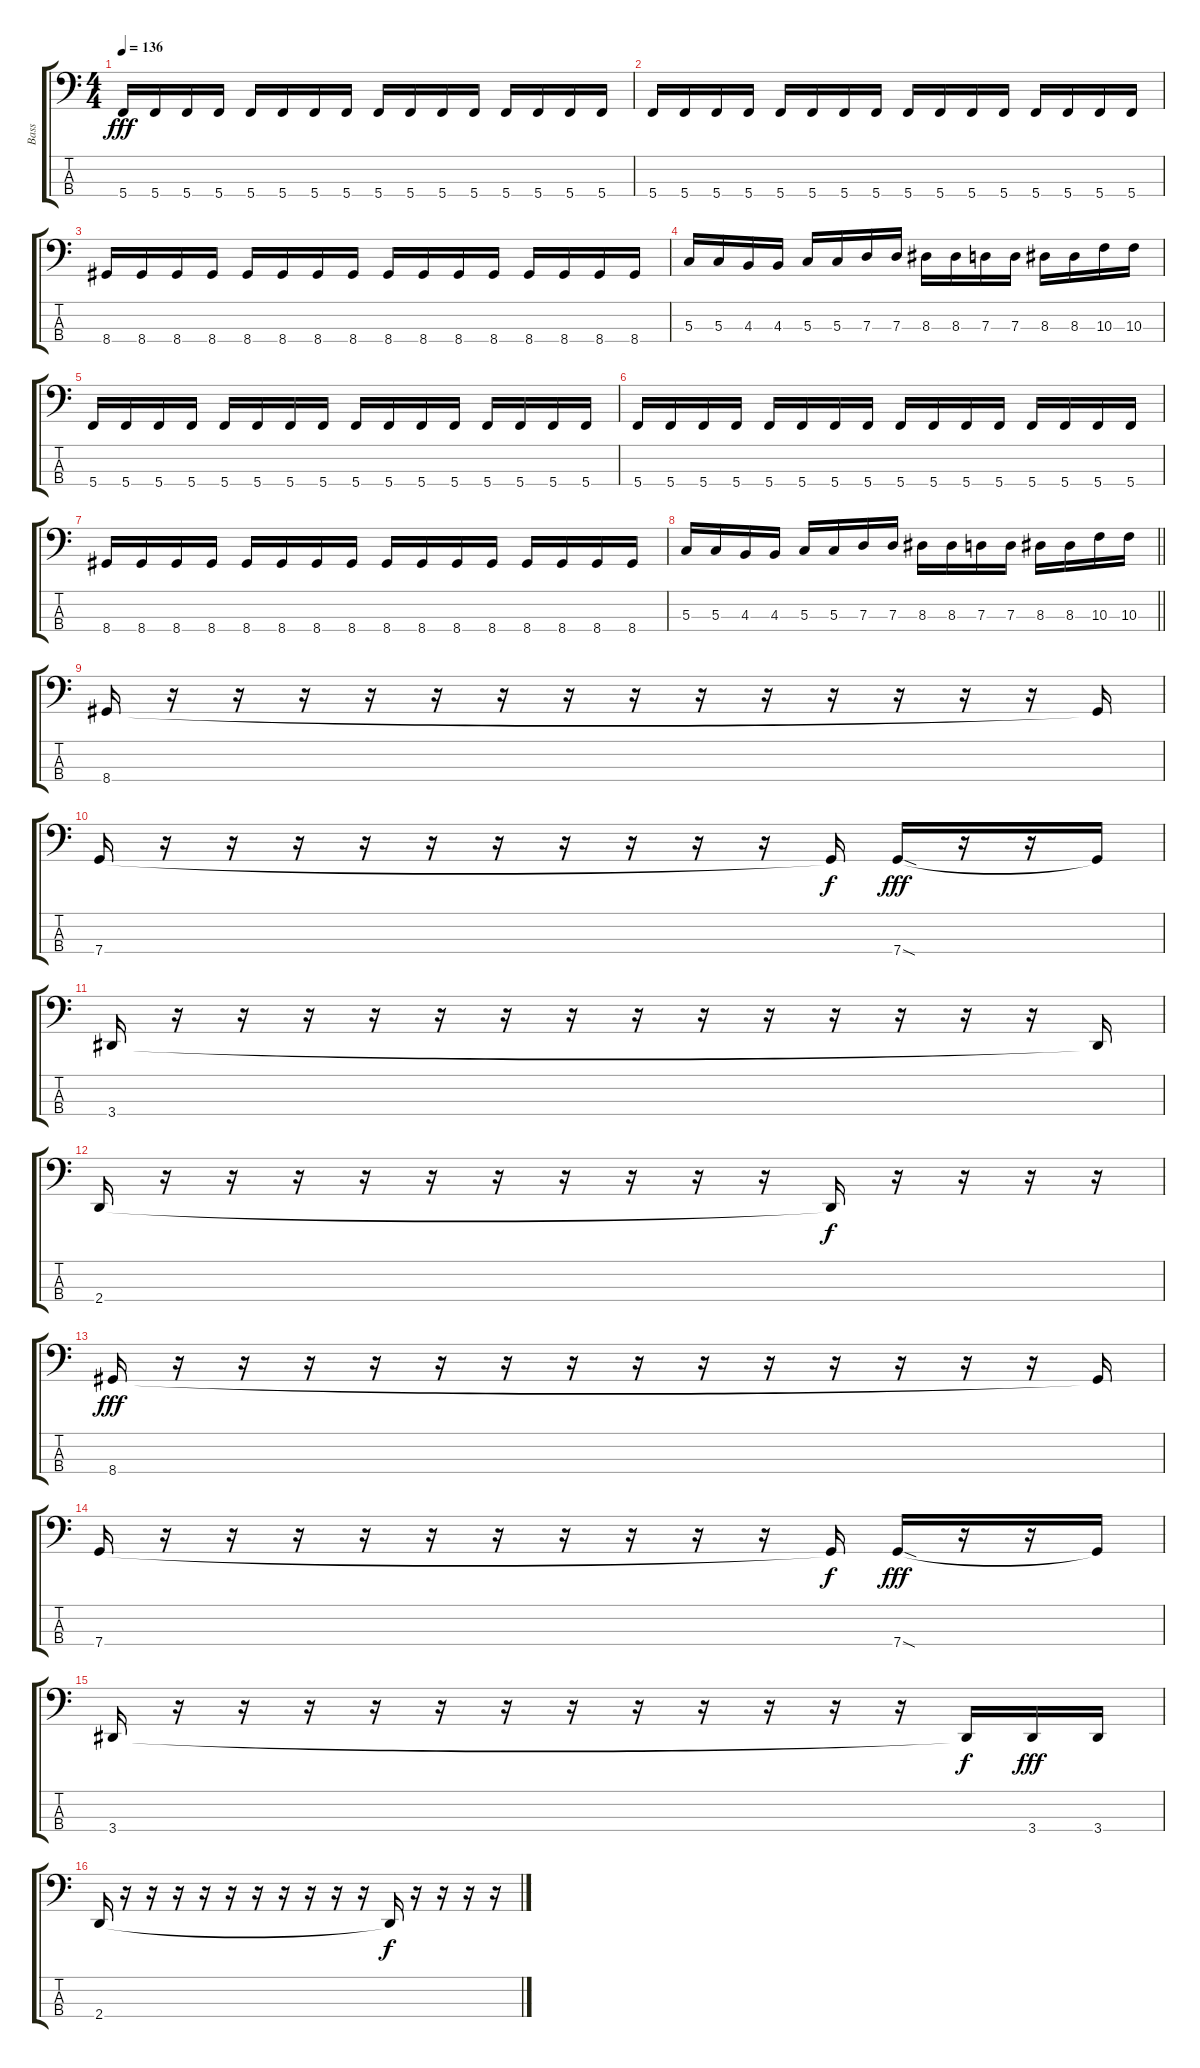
\track ("Bass" "Bass") {instrument electricbasspick}
\staff {score tabs}
\tuning (F2 C2 G1 C1) {hide}
\ts (4 4)
\section ("" "")
\tempo 136
\clef f4
\ks c
5.4.16{dy fff} 5.4.16 5.4.16 5.4.16 5.4.16 5.4.16 5.4.16 5.4.16 5.4.16 5.4.16 5.4.16 5.4.16 5.4.16 5.4.16 5.4.16 5.4.16 |
5.4.16 5.4.16 5.4.16 5.4.16 5.4.16 5.4.16 5.4.16 5.4.16 5.4.16 5.4.16 5.4.16 5.4.16 5.4.16 5.4.16 5.4.16 5.4.16 |
8.4.16 8.4.16 8.4.16 8.4.16 8.4.16 8.4.16 8.4.16 8.4.16 8.4.16 8.4.16 8.4.16 8.4.16 8.4.16 8.4.16 8.4.16 8.4.16 |
5.3.16 5.3.16 4.3.16 4.3.16 5.3.16 5.3.16 7.3.16 7.3.16 8.3.16 8.3.16 7.3.16 7.3.16 8.3.16 8.3.16 10.3.16 10.3.16 |
5.4.16 5.4.16 5.4.16 5.4.16 5.4.16 5.4.16 5.4.16 5.4.16 5.4.16 5.4.16 5.4.16 5.4.16 5.4.16 5.4.16 5.4.16 5.4.16 |
5.4.16 5.4.16 5.4.16 5.4.16 5.4.16 5.4.16 5.4.16 5.4.16 5.4.16 5.4.16 5.4.16 5.4.16 5.4.16 5.4.16 5.4.16 5.4.16 |
8.4.16 8.4.16 8.4.16 8.4.16 8.4.16 8.4.16 8.4.16 8.4.16 8.4.16 8.4.16 8.4.16 8.4.16 8.4.16 8.4.16 8.4.16 8.4.16 |
\barLineRight lightlight
5.3.16 5.3.16 4.3.16 4.3.16 5.3.16 5.3.16 7.3.16 7.3.16 8.3.16 8.3.16 7.3.16 7.3.16 8.3.16 8.3.16 10.3.16 10.3.16 |
\section ("" "")
8.4.16 r.16 r.16 r.16 r.16 r.16 r.16 r.16 r.16 r.16 r.16 r.16 r.16 r.16 r.16 8.4{t}.16 |
7.4.16 r.16 r.16 r.16 r.16 r.16 r.16 r.16 r.16 r.16 r.16 7.4{t}.16{dy f} 7.4{sod}.16{dy fff} r.16 r.16 7.4{t}.16 |
3.4.16 r.16 r.16 r.16 r.16 r.16 r.16 r.16 r.16 r.16 r.16 r.16 r.16 r.16 r.16 3.4{t}.16 |
2.4.16 r.16 r.16 r.16 r.16 r.16 r.16 r.16 r.16 r.16 r.16 2.4{t}.16{dy f} r.16 r.16 r.16 r.16 |
8.4.16{dy fff} r.16 r.16 r.16 r.16 r.16 r.16 r.16 r.16 r.16 r.16 r.16 r.16 r.16 r.16 8.4{t}.16 |
7.4.16 r.16 r.16 r.16 r.16 r.16 r.16 r.16 r.16 r.16 r.16 7.4{t}.16{dy f} 7.4{sod}.16{dy fff} r.16 r.16 7.4{t}.16 |
3.4.16 r.16 r.16 r.16 r.16 r.16 r.16 r.16 r.16 r.16 r.16 r.16 r.16 3.4{t}.16{dy f} 3.4.16{dy fff} 3.4.16 |
2.4.16 r.16 r.16 r.16 r.16 r.16 r.16 r.16 r.16 r.16 r.16 2.4{t}.16{dy f} r.16 r.16 r.16 r.16
